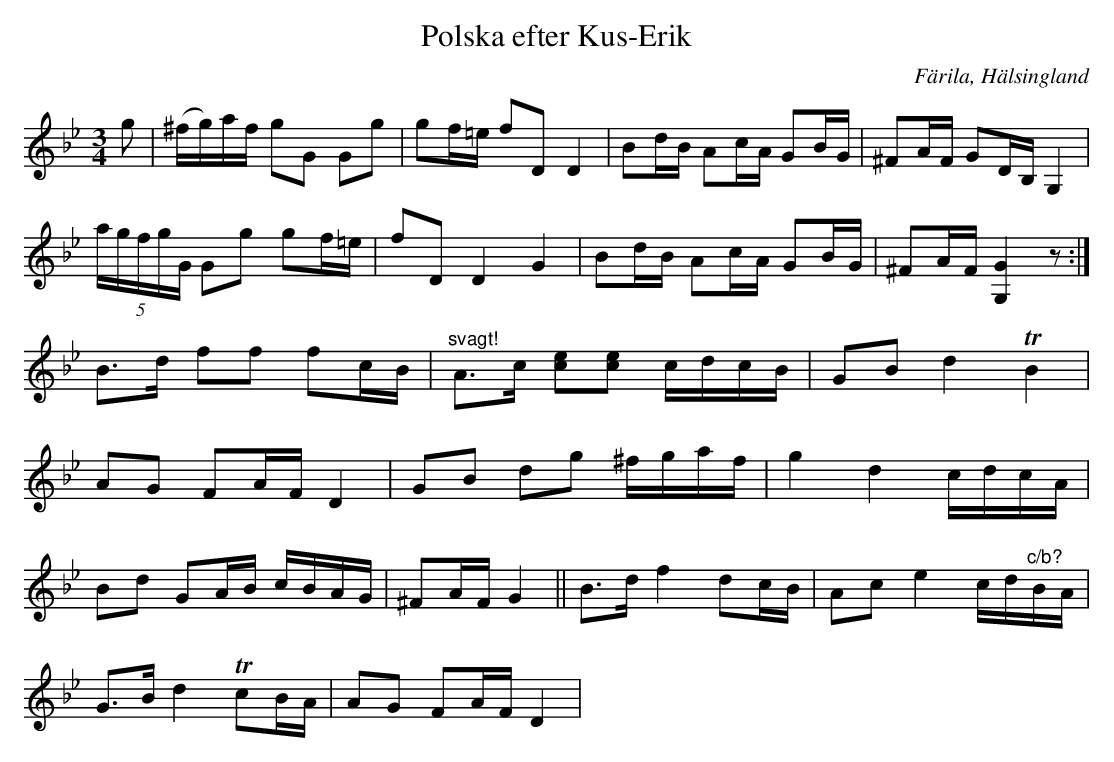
X:1
T: Polska efter Kus-Erik
O: Färila, Hälsingland
M: 3/4
L: 1/16
K: Gm
g2 | (^fg)af g2G2 G2g2 | g2f=e f2D2 D4 | B2dB A2cA G2BG | ^F2AF G2DB, G,4 |
(5agfgG G2g2 g2f=e | f2D2 D4 G4 | B2dB A2cA G2BG | ^F2AF [G,G]4 z2 :|
B2>d2 f2f2 f2cB | "^svagt!"A2>c2 [c2e2][e2c2] cdcB | G2B2 d4 TB4 |
A2G2 F2AF D4 | G2B2 d2g2 ^fgaf | g4 d4 cdcA |
B2d2 G2AB cBAG | ^F2AF G4 || B2>d2 f4 d2cB | A2c2 e4 cd"^c/b?"BA |
G2>B2 d4 Tc2BA | A2G2 F2AF D4 |
